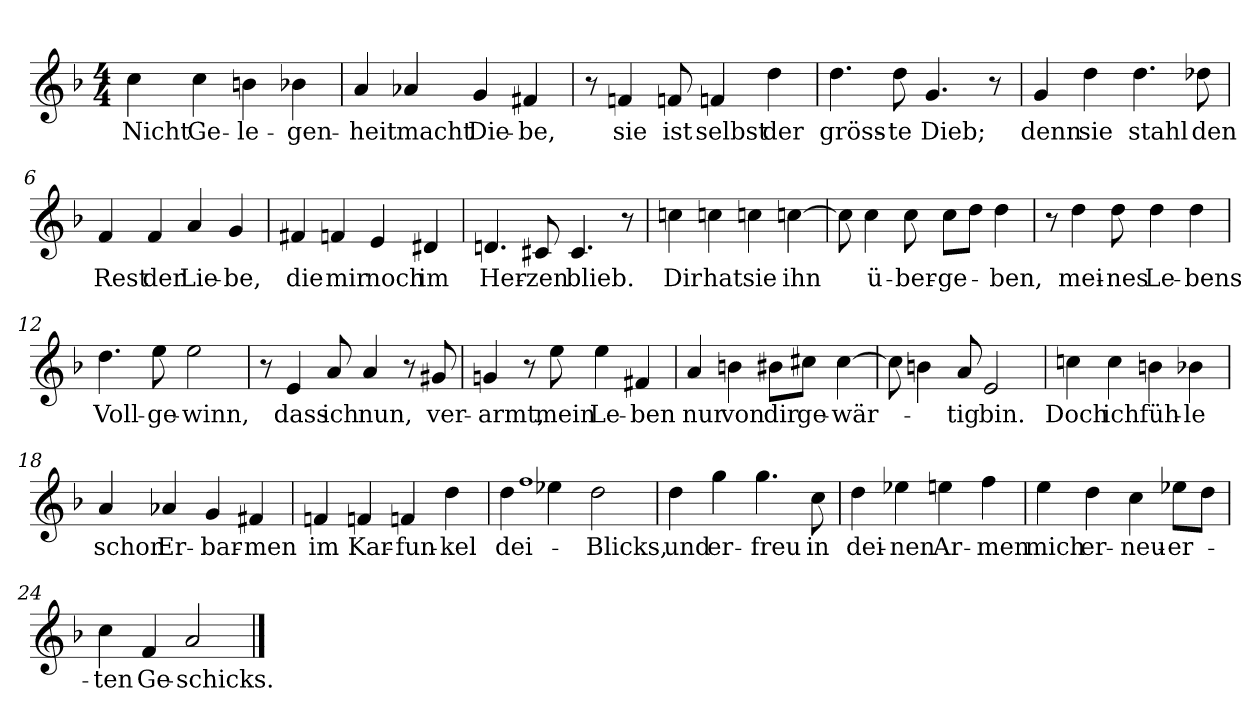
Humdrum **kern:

**kern	**text
*part1	*part1
*staff1	*staff1
*clefG2	*
*k[b-]	*
*M4/4	*
=1	=1
!	!LO:LY:b
4cc\	Nicht
!	!LO:LY:b
4cc\	Ge-
!	!LO:LY:b
4bn\	-le-
!	!LO:LY:b
4b-X\	-gen-
=2	=2
!	!LO:LY:b
4a/	-heit
!	!LO:LY:b
4a-X/	macht
!	!LO:LY:b
4g/	Die-
!	!LO:LY:b
4f#X/	-be,
=3	=3
8r	.
!	!LO:LY:b
4fn/	sie
!	!LO:LY:b
8fn/	ist
!	!LO:LY:b
4fn/	selbst
!	!LO:LY:b
4dd\	der
=4	=4
!	!LO:LY:b
4.dd\	gröss-
!	!LO:LY:b
8dd\	-te
!	!LO:LY:b
4.g/	Dieb;
8r	.
=5	=5
!	!LO:LY:b
4g/	denn
!	!LO:LY:b
4dd\	sie
!	!LO:LY:b
4.dd\	stahl
!	!LO:LY:b
8dd-X\	den
=6	=6
!	!LO:LY:b
4f/	Rest
!	!LO:LY:b
4f/	der
!	!LO:LY:b
4a/	Lie-
!	!LO:LY:b
4g/	-be,
!!LO:LB:g=z
=7	=7
!	!LO:LY:b
4f#X/	die
!	!LO:LY:b
4fn/	mir
!	!LO:LY:b
4e/	noch
!	!LO:LY:b
4d#X/	im
=8	=8
!	!LO:LY:b
4.dn/	Her-
!	!LO:LY:b
8c#X/	-zen
!	!LO:LY:b
4.c#/	blieb.
8r	.
=9	=9
!	!LO:LY:b
4ccn\	Dir
!	!LO:LY:b
4ccn\	hat
!	!LO:LY:b
4ccn\	sie
!	!LO:LY:b
[4ccn\	ihn
=10	=10
8ccn\]	.
!	!LO:LY:b
4cc\	ü-
!	!LO:LY:b
8cc\	-ber-
!	!LO:LY:b
8cc\L	-ge-
8dd\J	.
!	!LO:LY:b
4dd\	-ben,
=11	=11
8r	.
!	!LO:LY:b
4dd\	mei-
!	!LO:LY:b
8dd\	-nes
!	!LO:LY:b
4dd\	Le-
!	!LO:LY:b
4dd\	-bens
=12	=12
!	!LO:LY:b
4.dd\	Voll-
!	!LO:LY:b
8ee\	-ge-
!	!LO:LY:b
2ee\	-winn,
!!LO:LB:g=z
=13	=13
8r	.
!	!LO:LY:b
4e/	dass
!	!LO:LY:b
8a/	ich
!	!LO:LY:b
4a/	nun,
8r	.
!	!LO:LY:b
8g#X/	ver-
=14	=14
!	!LO:LY:b
4gn/	-armt,
8r	.
!	!LO:LY:b
8ee\	mein
!	!LO:LY:b
4ee\	Le-
!	!LO:LY:b
4f#X/	-ben
=15	=15
!	!LO:LY:b
4a/	nur
!	!LO:LY:b
4bn\	von
!	!LO:LY:b
8b#X\L	dir
!	!LO:LY:b
8cc#X\J	ge-
!	!LO:LY:b
[4cc#\	-wär-
=16	=16
8cc#\]	.
4bn\	.
!	!LO:LY:b
8a/	-tig
!	!LO:LY:b
2e/	bin.
=17	=17
!	!LO:LY:b
4ccn\	Doch
!	!LO:LY:b
4cc\	ich
!	!LO:LY:b
4bn\	füh-
!	!LO:LY:b
4b-X\	-le
=18	=18
!	!LO:LY:b
4a/	schon
!	!LO:LY:b
4a-X/	Er-
!	!LO:LY:b
4g/	-bar-
!	!LO:LY:b
4f#X/	men
!!LO:LB:g=z
=19	=19
!	!LO:LY:b
4fn/	im
!	!LO:LY:b
4fn/	Kar-
!	!LO:LY:b
4fn/	-fun-
!	!LO:LY:b
4dd\	-kel
=20	=20
!	!LO:LY:b
4dd\	dei-
1qff	.
4ee-X\	.
!	!LO:LY:b
2dd\	Blicks,
=21	=21
!	!LO:LY:b
4dd\	und
!	!LO:LY:b
4gg\	er-
!	!LO:LY:b
4.gg\	-freu
!	!LO:LY:b
8cc\	in
=22	=22
!	!LO:LY:b
4dd\	dei-
!	!LO:LY:b
4ee-X\	-nen
!	!LO:LY:b
4een\	Ar-
!	!LO:LY:b
4ff\	-men
=23	=23
!	!LO:LY:b
4ee\	mich
!	!LO:LY:b
4dd\	er-
!	!LO:LY:b
4cc\	-neu-
!	!LO:LY:b
8ee-X\L	-er-
8dd\J	.
=24	=24
!	!LO:LY:b
4cc\	-ten
!	!LO:LY:b
4f/	Ge-
!	!LO:LY:b
2a/	-schicks.
==	==
*-	*-
